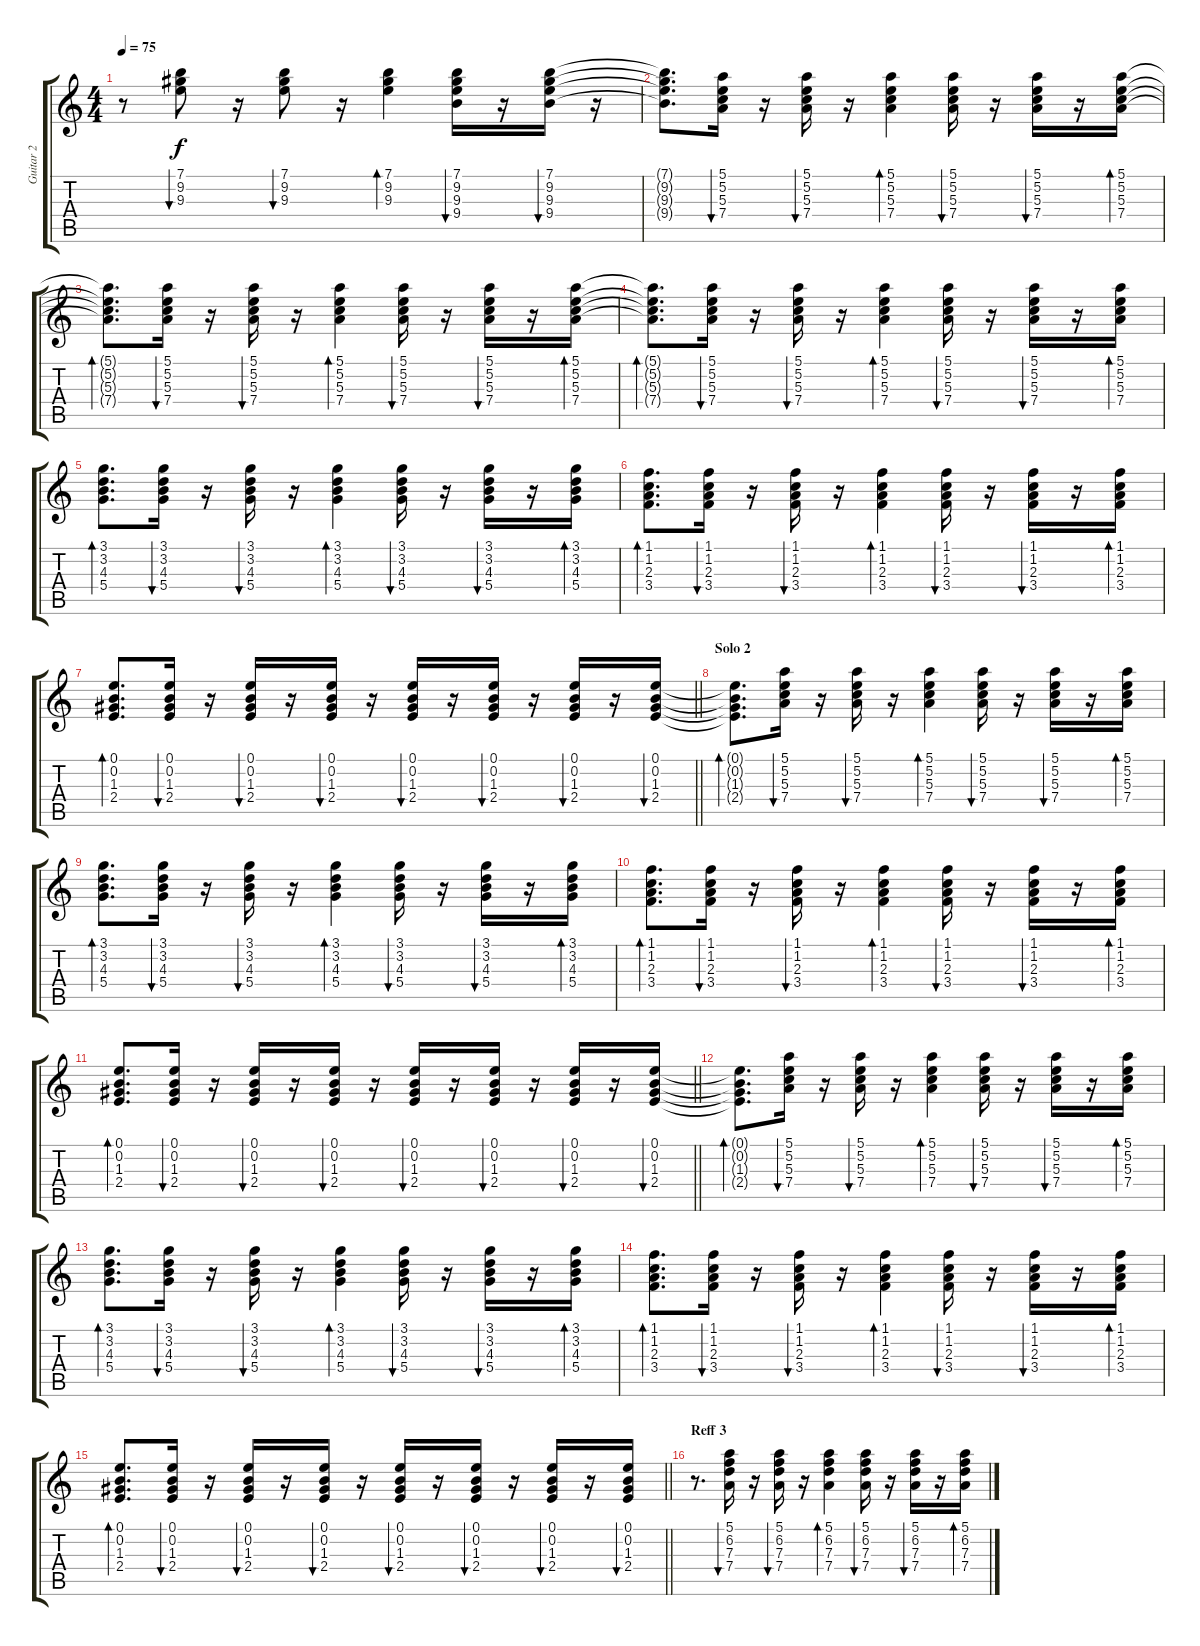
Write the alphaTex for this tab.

\track ("Guitar 2" "Guitar 2") {instrument electricguitarclean}
\staff {score tabs}
\tuning (E4 B3 G3 D3 A2 E2) {hide}
\ts (4 4)
\tempo 75
\clef g2
\ks c
r.8{dy f} (7.1 9.2 9.3).8{bu 30} r.16 (7.1 9.2 9.3).8{bu 30} r.16 (7.1 9.2 9.3).4{bd 30} (7.1 9.2 9.3 9.4).16{bu 30} r.16 (7.1 9.2 9.3 9.4).16{bu 30} r.16 |
(7.1{t} 9.2{t} 9.3{t} 9.4{t}).8{d} (5.1 5.2 5.3 7.4).16{bu 30} r.16 (5.1 5.2 5.3 7.4).16{bu 30} r.16 (5.1 5.2 5.3 7.4).4{bd 30} (5.1 5.2 5.3 7.4).16{bu 30} r.16 (5.1 5.2 5.3 7.4).16{bu 30} r.16 (5.1 5.2 5.3 7.4).16{bd 30} |
(5.1{t} 5.2{t} 5.3{t} 7.4{t}).8{d bd 30} (5.1 5.2 5.3 7.4).16{bu 30} r.16 (5.1 5.2 5.3 7.4).16{bu 30} r.16 (5.1 5.2 5.3 7.4).4{bd 30} (5.1 5.2 5.3 7.4).16{bu 30} r.16 (5.1 5.2 5.3 7.4).16{bu 30} r.16 (5.1 5.2 5.3 7.4).16{bd 30} |
(5.1{t} 5.2{t} 5.3{t} 7.4{t}).8{d bd 30} (5.1 5.2 5.3 7.4).16{bu 30} r.16 (5.1 5.2 5.3 7.4).16{bu 30} r.16 (5.1 5.2 5.3 7.4).4{bd 30} (5.1 5.2 5.3 7.4).16{bu 30} r.16 (5.1 5.2 5.3 7.4).16{bu 30} r.16 (5.1 5.2 5.3 7.4).16{bd 30} |
(3.1 3.2 4.3 5.4).8{d bd 30} (3.1 3.2 4.3 5.4).16{bu 30} r.16 (3.1 3.2 4.3 5.4).16{bu 30} r.16 (3.1 3.2 4.3 5.4).4{bd 30} (3.1 3.2 4.3 5.4).16{bu 30} r.16 (3.1 3.2 4.3 5.4).16{bu 30} r.16 (3.1 3.2 4.3 5.4).16{bd 30} |
(1.1 1.2 2.3 3.4).8{d bd 30} (1.1 1.2 2.3 3.4).16{bu 30} r.16 (1.1 1.2 2.3 3.4).16{bu 30} r.16 (1.1 1.2 2.3 3.4).4{bd 30} (1.1 1.2 2.3 3.4).16{bu 30} r.16 (1.1 1.2 2.3 3.4).16{bu 30} r.16 (1.1 1.2 2.3 3.4).16{bd 30} |
\barLineRight lightlight
(0.1 0.2 1.3 2.4).8{d bd 30} (0.1 0.2 1.3 2.4).16{bu 30} r.16 (0.1 0.2 1.3 2.4).16{bu 30} r.16 (0.1 0.2 1.3 2.4).16{bu 30} r.16 (0.1 0.2 1.3 2.4).16{bu 30} r.16 (0.1 0.2 1.3 2.4).16{bu 30} r.16 (0.1 0.2 1.3 2.4).16{bu 30} r.16 (0.1 0.2 1.3 2.4).16{bu 30} |
\section ("" "Solo 2")
(0.1{t} 0.2{t} 1.3{t} 2.4{t}).8{d bd 30} (5.1 5.2 5.3 7.4).16{bu 30} r.16 (5.1 5.2 5.3 7.4).16{bu 30} r.16 (5.1 5.2 5.3 7.4).4{bd 30} (5.1 5.2 5.3 7.4).16{bu 30} r.16 (5.1 5.2 5.3 7.4).16{bu 30} r.16 (5.1 5.2 5.3 7.4).16{bd 30} |
(3.1 3.2 4.3 5.4).8{d bd 30} (3.1 3.2 4.3 5.4).16{bu 30} r.16 (3.1 3.2 4.3 5.4).16{bu 30} r.16 (3.1 3.2 4.3 5.4).4{bd 30} (3.1 3.2 4.3 5.4).16{bu 30} r.16 (3.1 3.2 4.3 5.4).16{bu 30} r.16 (3.1 3.2 4.3 5.4).16{bd 30} |
(1.1 1.2 2.3 3.4).8{d bd 30} (1.1 1.2 2.3 3.4).16{bu 30} r.16 (1.1 1.2 2.3 3.4).16{bu 30} r.16 (1.1 1.2 2.3 3.4).4{bd 30} (1.1 1.2 2.3 3.4).16{bu 30} r.16 (1.1 1.2 2.3 3.4).16{bu 30} r.16 (1.1 1.2 2.3 3.4).16{bd 30} |
\barLineRight lightlight
(0.1 0.2 1.3 2.4).8{d bd 30} (0.1 0.2 1.3 2.4).16{bu 30} r.16 (0.1 0.2 1.3 2.4).16{bu 30} r.16 (0.1 0.2 1.3 2.4).16{bu 30} r.16 (0.1 0.2 1.3 2.4).16{bu 30} r.16 (0.1 0.2 1.3 2.4).16{bu 30} r.16 (0.1 0.2 1.3 2.4).16{bu 30} r.16 (0.1 0.2 1.3 2.4).16{bu 30} |
(0.1{t} 0.2{t} 1.3{t} 2.4{t}).8{d bd 30} (5.1 5.2 5.3 7.4).16{bu 30} r.16 (5.1 5.2 5.3 7.4).16{bu 30} r.16 (5.1 5.2 5.3 7.4).4{bd 30} (5.1 5.2 5.3 7.4).16{bu 30} r.16 (5.1 5.2 5.3 7.4).16{bu 30} r.16 (5.1 5.2 5.3 7.4).16{bd 30} |
(3.1 3.2 4.3 5.4).8{d bd 30} (3.1 3.2 4.3 5.4).16{bu 30} r.16 (3.1 3.2 4.3 5.4).16{bu 30} r.16 (3.1 3.2 4.3 5.4).4{bd 30} (3.1 3.2 4.3 5.4).16{bu 30} r.16 (3.1 3.2 4.3 5.4).16{bu 30} r.16 (3.1 3.2 4.3 5.4).16{bd 30} |
(1.1 1.2 2.3 3.4).8{d bd 30} (1.1 1.2 2.3 3.4).16{bu 30} r.16 (1.1 1.2 2.3 3.4).16{bu 30} r.16 (1.1 1.2 2.3 3.4).4{bd 30} (1.1 1.2 2.3 3.4).16{bu 30} r.16 (1.1 1.2 2.3 3.4).16{bu 30} r.16 (1.1 1.2 2.3 3.4).16{bd 30} |
\barLineRight lightlight
(0.1 0.2 1.3 2.4).8{d bd 30} (0.1 0.2 1.3 2.4).16{bu 30} r.16 (0.1 0.2 1.3 2.4).16{bu 30} r.16 (0.1 0.2 1.3 2.4).16{bu 30} r.16 (0.1 0.2 1.3 2.4).16{bu 30} r.16 (0.1 0.2 1.3 2.4).16{bu 30} r.16 (0.1 0.2 1.3 2.4).16{bu 30} r.16 (0.1 0.2 1.3 2.4).16{bu 30} |
\section ("" "Reff 3")
r.8{d} (5.1 6.2 7.3 7.4).16{bu 30} r.16 (5.1 6.2 7.3 7.4).16{bu 30} r.16 (5.1 6.2 7.3 7.4).4{bd 30} (5.1 6.2 7.3 7.4).16{bu 30} r.16 (5.1 6.2 7.3 7.4).16{bu 30} r.16 (5.1 6.2 7.3 7.4).16{bd 30}
